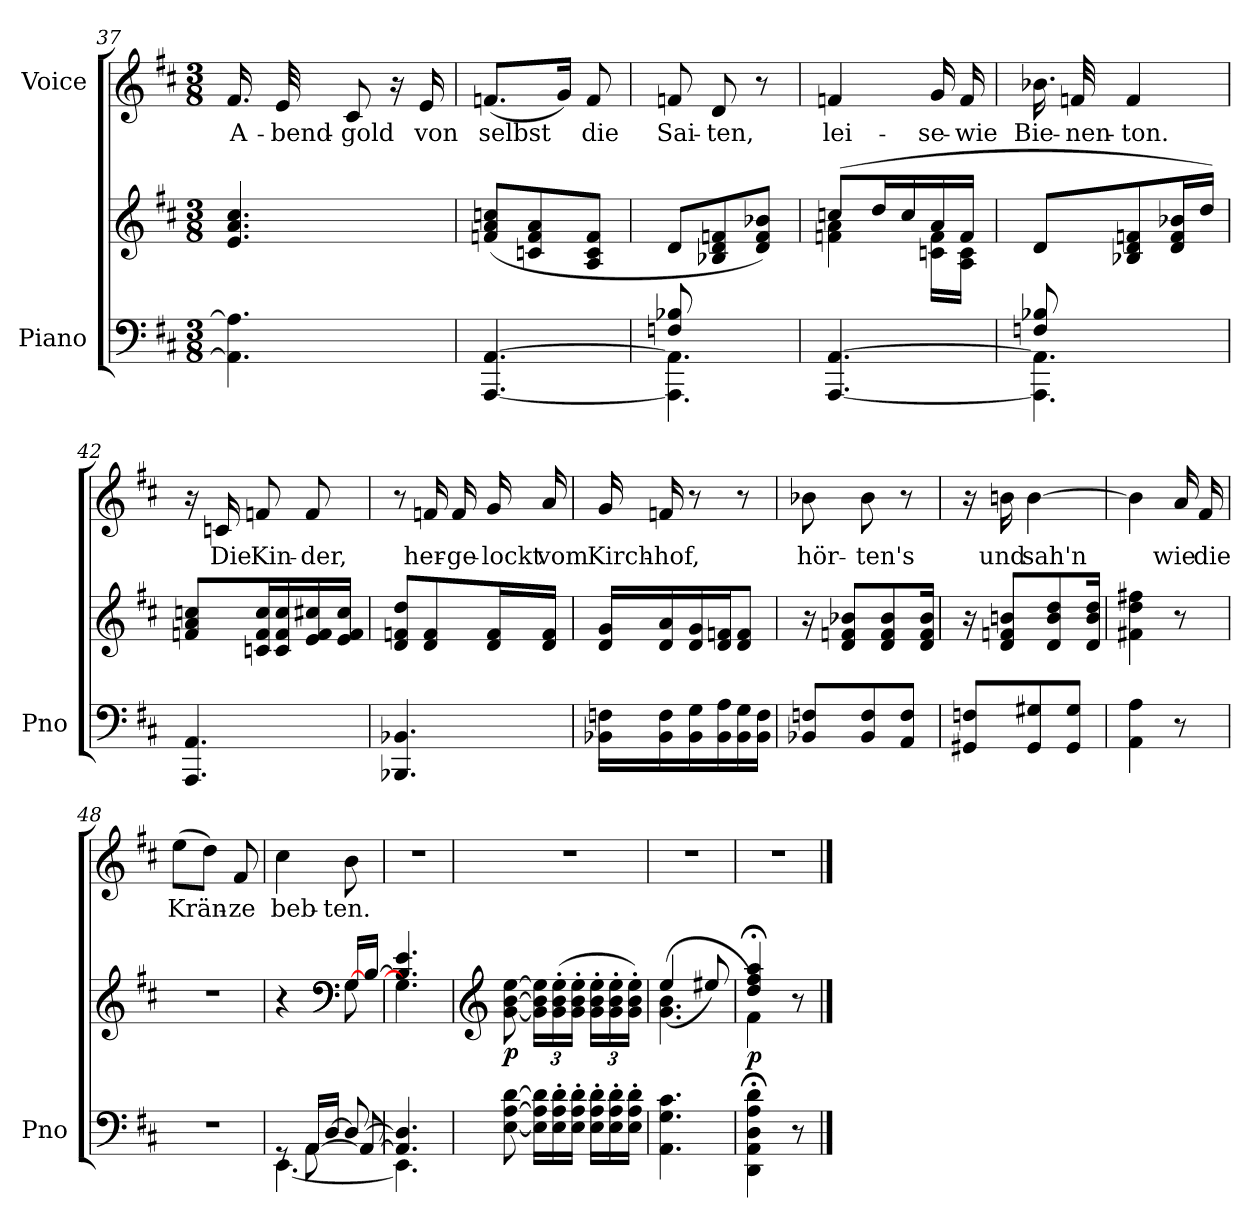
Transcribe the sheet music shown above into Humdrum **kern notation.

**kern	**kern	**dynam	**kern	**text
*part2	*part2	*part2	*part1	*part1
*staff3	*staff2	*staff2/3	*staff1	*staff1
*I"Piano	*	*	*I"Voice	*
*I'Pno	*	*	*	*
*clefF4	*clefG2	*	*clefG2	*
*k[f#c#]	*k[f#c#]	*	*k[f#c#]	*
*M3/8	*M3/8	*	*M3/8	*
=37	=37	=37	=37	=37
!	!	!	!	!LO:LY:b
4.AA\] 4.A\]	4.e/ 4.a/ 4.cc#/	.	16.f#/	A-
!	!	!	!	!LO:LY:b
.	.	.	32e/	-bend-
!	!	!	!	!LO:LY:b
.	.	.	8c#/	-gold
.	.	.	16r	.
!	!	!	!	!LO:LY:b
.	.	.	16e/	von
=38	=38	=38	=38	=38
!	!	!	!	!LO:LY:b
[4.AAA/ [4.AA/	(>8fn/ 8a/ 8ccn/L	.	(<8.fn/L	selbst
.	8cn/ 8f/ 8a/	.	.	.
.	.	.	16g/Jk)	.
!	!	!	!	!LO:LY:b
.	8A/ 8c/ 8f/J	.	8f/	die
=39	=39	=39	=39	=39
*^	*	*	*	*
!	!LO:N:n=1:head=solid	!	!	!	!LO:LY:b
4.AAA\] 4.AA\]	8Fn/ 8B-X/	8d/L	.	8fn/	Sai-
!	!	!	!	!	!LO:LY:b
.	4ryy	8B-X/ 8d/ 8fn/	.	8d/	-ten,
.	.	8d/ 8f/ 8b-X/J)	.	8r	.
*v	*v	*	*	*	*
!!LO:LB:g=z
=40	=40	=40	=40	=40
*	*^	*	*	*
!	!	!	!	!	!LO:LY:b
[4.AAA/ [4.AA/	(>8ccn/L	4fn\ 4a\	.	4fn/	lei-
.	16dd/L	.	.	.	.
.	16cc/	.	.	.	.
!	!	!	!	!	!LO:LY:b
.	16a/	16cn\ 16f\LL	.	16g/	-se-
!	!	!	!	!	!LO:LY:b
.	16f/JJ	16A\ 16c\JJ	.	16f/	wie
=41	=41	=41	=41	=41	=41
*^	*	*	*	*	*
!	!LO:N:n=1:head=solid	!	!	!	!	!LO:LY:b
*	*	*v	*v	*	*	*
4.AAA\] 4.AA\]	8Fn/ 8B-X/	8d/L	.	16.b-X\	Bie-
!	!	!	!	!	!LO:LY:b
.	.	.	.	32fn/	-nen-
!	!	!	!	!	!LO:LY:b
.	4ryy	8B-X/ 8d/ 8fn/	.	4f/	-ton.
.	.	16d/ 16f/ 16b-X/L	.	.	.
.	.	16dd/JJ)	.	.	.
*v	*v	*	*	*	*
=42	=42	=42	=42	=42
4.AAA/ 4.AA/	8fn/ 8a/ 8ccn/L	.	16r	.
!	!	!	!	!LO:LY:b
.	.	.	16cn/	Die
!	!	!	!	!LO:LY:b
.	16cn/ 16f/ 16cc/L	.	8fn/	Kin-
.	16c/ 16f/ 16cc/	.	.	.
!	!	!	!	!LO:LY:b
.	16e/ 16f/ 16cc#X/	.	8f/	-der,
.	16e/ 16f/ 16cc#/JJ	.	.	.
=43	=43	=43	=43	=43
4.BBB-X/ 4.BB-X/	8d/ 8fn/ 8dd/L	.	8r	.
!	!	!	!	!LO:LY:b
.	8d/ 8f/	.	16fn/	her-
!	!	!	!	!LO:LY:b
.	.	.	16f/	-ge-
!	!	!	!	!LO:LY:b
.	16d/ 16f/L	.	16g/	-lockt
!	!	!	!	!LO:LY:b
.	16d/ 16f/JJ	.	16a/	vom
!!LO:LB:g=z
=44	=44	=44	=44	=44
!	!	!	!	!LO:LY:b
16BB-X\ 16Fn\LL	16d/ 16g/LL	.	16g/	Kirch-
!	!	!	!	!LO:LY:b
16BB-\ 16F\	16d/ 16a/	.	16fn/	-hof,
16BB-\ 16G\	16d/ 16g/	.	8r	.
16BB-\ 16A\	16d/ 16fn/J	.	.	.
16BB-\ 16G\	8d/ 8f/J	.	8r	.
16BB-\ 16F\JJ	.	.	.	.
=45	=45	=45	=45	=45
!	!	!	!	!LO:LY:b
8BB-X/ 8Fn/L	16r	.	8b-X\	hör-
.	8d/ 8fn/ 8b-X/L	.	.	.
!	!	!	!	!LO:LY:b
8BB-/ 8F/	.	.	8b-\	-ten's
.	8d/ 8f/ 8b-/	.	.	.
8AA/ 8F/J	.	.	8r	.
.	16d/ 16f/ 16b-/Jk	.	.	.
=46	=46	=46	=46	=46
8GG#X/ 8Fn/L	16r	.	16r	.
!	!	!	!	!LO:LY:b
.	8d/ 8fn/ 8bn/L	.	16bn\	und
!	!	!	!	!LO:LY:b
8GG#/ 8G#X/	.	.	[4b\	sah'n
.	8d/ 8b/ 8dd/	.	.	.
8GG#/ 8G#/J	.	.	.	.
.	16d/ 16b/ 16dd/Jk	.	.	.
=47	=47	=47	=47	=47
4AA\ 4A\	4f#X\ 4dd\ 4ff#X\	.	4b\]	.
!	!	!	!	!LO:LY:b
8r	8r	.	16a/	wie
!	!	!	!	!LO:LY:b
.	.	.	16f#/	die
=48	=48	=48	=48	=48
!	!	!	!	!LO:LY:b
4.r	4.r	.	(>8ee\L	Krän-
.	.	.	8dd\J)	.
!	!	!	!	!LO:LY:b
.	.	.	8f#/	-ze
!!LO:LB:g=z
=49	=49	=49	=49	=49
*^	*^	*	*	*
*	*^	*	*	*	*	*
!	!	!	!	!	!	!	!LO:LY:b
8rGG	(>[4.EE\	8ryy	4r	4ryy	.	4cc#\	beb-
16AA/LL	.	[8AA\	.	.	.	.	.
[16D/JJ	.	.	.	.	.	.	.
*	*	*	*clefF4	*	*	*	*
!	!	!	!	!	!	!	!LO:LY:b
8D/_	.	8AA/_	[16G/LL	8G\	.	8b\	-ten.
.	.	.	[16B/JJ	.	.	.	.
*	*v	*v	*	*	*	*	*
=50	=50	=50	=50	=50	=50	=50
4.AA/] 4.D/]	4.EE\]	4.B/] 4.e/)	4.G\]	.	4.r	.
*v	*v	*	*	*	*	*
*	*v	*v	*	*	*
=51	=51	=51	=51	=51
*	*clefG2	*	*	*
*^	*^	*	*	*
!	!	!	!	!LO:DY:b	!	!
*v	*v	*	*	*	*	*
*	*v	*v	*	*	*
[8E\ [8A\ [8d\	[8g\ [8b\ [8ee\	p	4.r	.
*Xtuplet	*Xbrackettup	*	*	*
24E\] 24A\] 24d\]LL	24g\] 24b\] 24ee\]LL	.	.	.
24E\' 24A\' 24d\'	(>24g\' 24b\' 24ee\'	.	.	.
24E\' 24A\' 24d\'JJ	24g\' 24b\' 24ee\'JJ	.	.	.
24E\' 24A\' 24d\'LL	24g\' 24b\' 24ee\'LL	.	.	.
24E\' 24A\' 24d\'	24g\' 24b\' 24ee\'	.	.	.
24E\' 24A\' 24d\'JJ	24g\' 24b\' 24ee\'JJ)	.	.	.
=52	=52	=52	=52	=52
*	*^	*	*	*
4.AA\ 4.G\ 4.c#\	(<4.g\ 4.b\	(>4ee/	.	4.r	.
.	.	8ee#X/)	.	.	.
=53	=53	=53	=53	=53	=53
!	!	!	!LO:DY:b	!	!
4DD\; 4AA\; 4D\; 4A\; 4d\;	4dd/;< 4ff#/;< 4aa/;<	4f#\)	p	4.r	.
8r	8r	8ryy	.	.	.
*	*v	*v	*	*	*
==	==	==	==	==
*-	*-	*-	*-	*-
